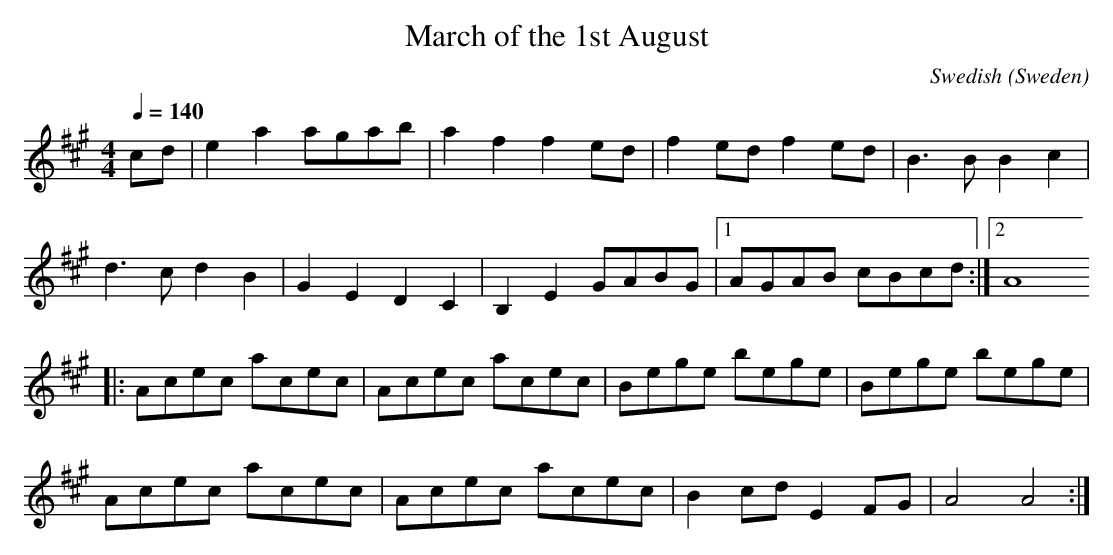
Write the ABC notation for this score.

X:1
T:March of the 1st August
C:Swedish
L:1/8
M:4/4
O:Sweden
Q:1/4=140
K:A
cd|e2a2agab|a2f2f2ed|f2ed f2ed|B3B B2c2|
d3c d2B2|G2E2D2C2|B,2E2GABG|[1AGAB cBcd:|[2A8
|:Acec acec|Acec acec|Bege bege|Bege bege|
Acec acec|Acec acec|B2cd E2FG|A4A4:|
